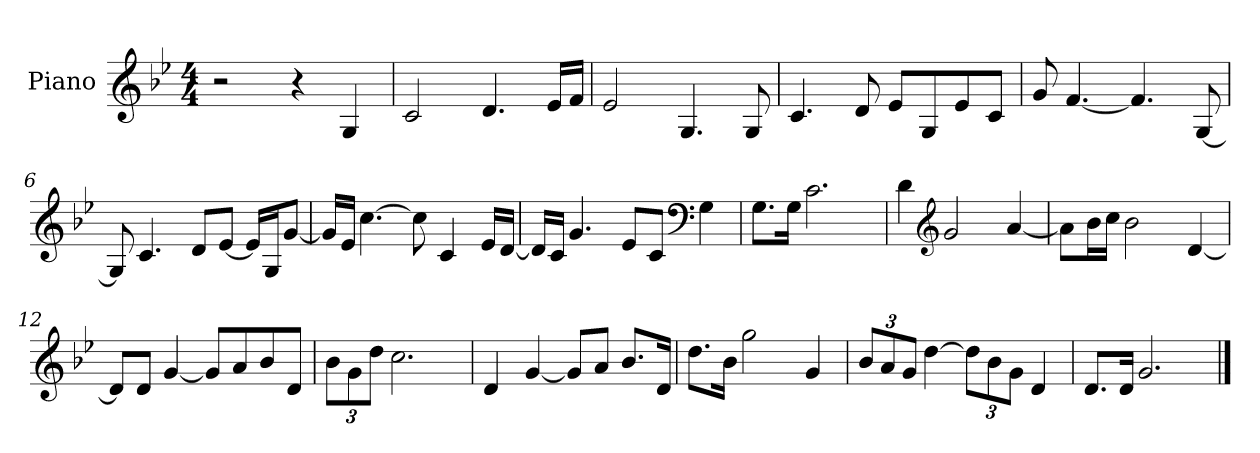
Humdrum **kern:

**kern
*part1
*staff1
*I"Piano
*I'Pia.
*clefG2
*k[b-e-]
*M4/4
=1
2r
4r
4G
=2
2c
4.d
16e-LL
16fJJ
=3
2e-
4.G
8G
=4
4.c
8d
8e-L
8G
8e-
8cJ
=5
8g
[4.f
4.f]
[8G
=6
8G]
4.c
8dL
[8e-J
16e-LL]
16GJ
[8gJ
!!LO:LB:g=z
=7
16gLL]
16e-JJ
[4.cc
8cc]
4c
16e-LL
[16dJJ
=8
16dLL]
16cJJ
4.g
8e-L
8cJ
*clefF4
4G
=9
8.GL
16GJk
2.c
=10
4d
*clefG2
2g
[4a
=11
8aL]
16b-L
16ccJJ
2b-
[4d
=12
8dL]
8dJ
[4g
8gL]
8a
8b-
8dJ
!!LO:LB:g=z
=13
12b-L
12g
12ddJ
2.cc
=14
4d
[4g
8gL]
8aJ
8.b-L
16dJk
=15
8.ddL
16b-Jk
2gg
4g
=16
12b-L
12a
12gJ
[4dd
12ddL]
12b-
12gJ
4d
=17
8.dL
16dJk
2.g
==
*-
